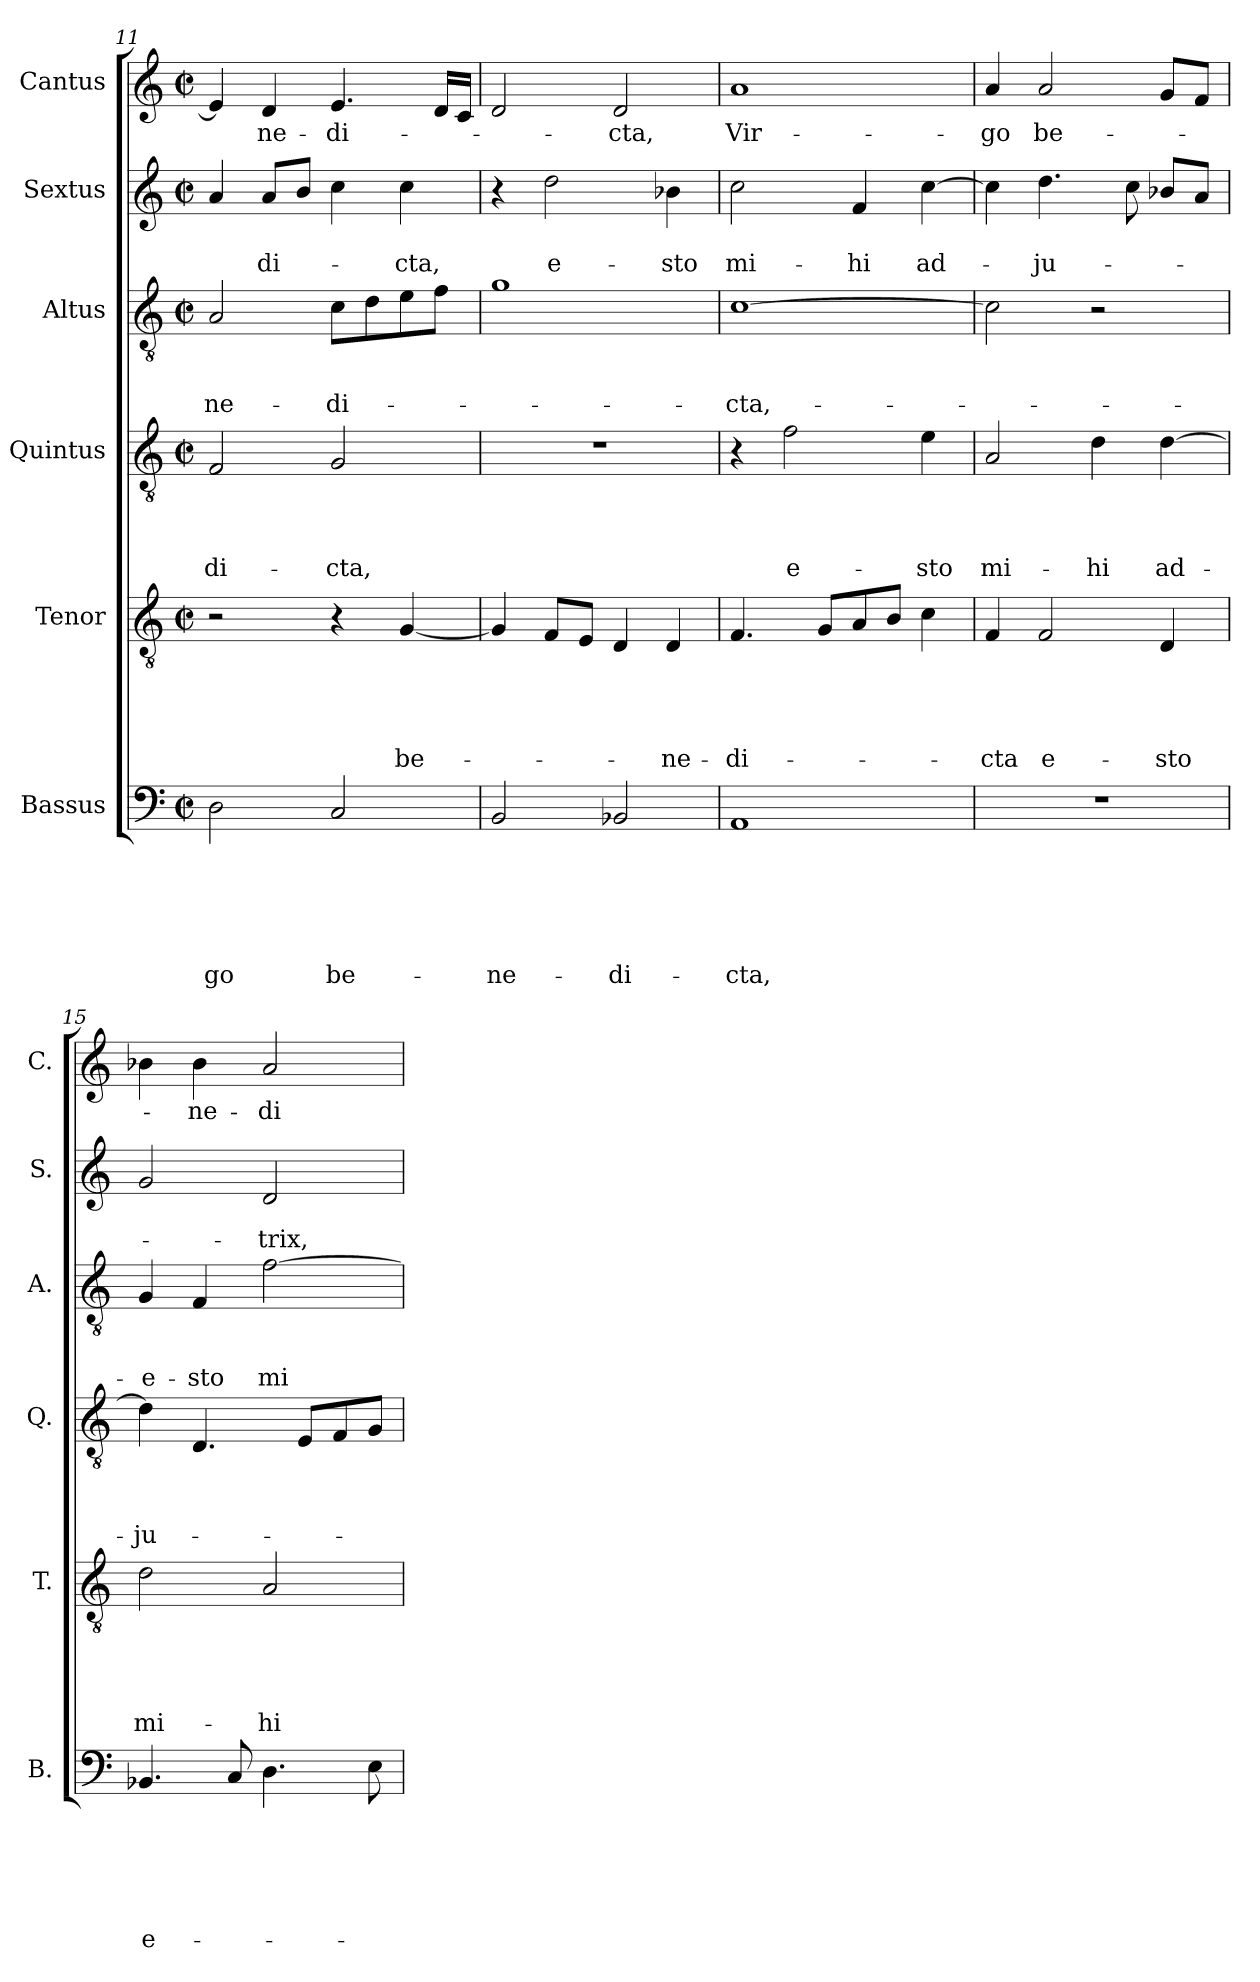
**kern	**text	**text	**text	**text	**text	**text	**kern	**text	**text	**text	**text	**text	**kern	**text	**text	**text	**text	**kern	**text	**text	**text	**kern	**text	**text	**kern	**text
*part6	*part6	*part6	*part6	*part6	*part6	*part6	*part5	*part5	*part5	*part5	*part5	*part5	*part4	*part4	*part4	*part4	*part4	*part3	*part3	*part3	*part3	*part2	*part2	*part2	*part1	*part1
*staff6	*staff6	*staff6	*staff6	*staff6	*staff6	*staff6	*staff5	*staff5	*staff5	*staff5	*staff5	*staff5	*staff4	*staff4	*staff4	*staff4	*staff4	*staff3	*staff3	*staff3	*staff3	*staff2	*staff2	*staff2	*staff1	*staff1
*I"Bassus	*	*	*	*	*	*	*I"Tenor	*	*	*	*	*	*I"Quintus	*	*	*	*	*I"Altus	*	*	*	*I"Sextus	*	*	*I"Cantus	*
*I'B.	*	*	*	*	*	*	*I'T.	*	*	*	*	*	*I'Q.	*	*	*	*	*I'A.	*	*	*	*I'S.	*	*	*I'C.	*
!!LO:PB:g=z
*clefF4	*	*	*	*	*	*	*clefGv2	*	*	*	*	*	*clefGv2	*	*	*	*	*clefGv2	*	*	*	*clefG2	*	*	*clefG2	*
*k[]	*	*	*	*	*	*	*k[]	*	*	*	*	*	*k[]	*	*	*	*	*k[]	*	*	*	*k[]	*	*	*k[]	*
*C:	*	*	*	*	*	*	*C:	*	*	*	*	*	*C:	*	*	*	*	*C:	*	*	*	*C:	*	*	*C:	*
*M2/2	*	*	*	*	*	*	*M2/2	*	*	*	*	*	*M2/2	*	*	*	*	*M2/2	*	*	*	*M2/2	*	*	*M2/2	*
*met(c|)	*	*	*	*	*	*	*met(c|)	*	*	*	*	*	*met(c|)	*	*	*	*	*met(c|)	*	*	*	*met(c|)	*	*	*met(c|)	*
=11	=11	=11	=11	=11	=11	=11	=11	=11	=11	=11	=11	=11	=11	=11	=11	=11	=11	=11	=11	=11	=11	=11	=11	=11	=11	=11
!	!	!	!	!	!	!LO:LY:b	!	!	!	!	!	!	!	!	!	!	!LO:LY:b	!	!	!	!LO:LY:b	!	!	!	!	!
2D\	.	.	.	.	.	-go	2r	.	.	.	.	.	2F/	.	.	.	-di-	2A/	.	.	-ne-	4a/	.	.	4e/]	.
!	!	!	!	!	!	!	!	!	!	!	!	!	!	!	!	!	!	!	!	!	!	!	!	!LO:LY:b	!	!LO:LY:b
.	.	.	.	.	.	.	.	.	.	.	.	.	.	.	.	.	.	.	.	.	.	8a/L	.	-di-	4d/	-ne-
.	.	.	.	.	.	.	.	.	.	.	.	.	.	.	.	.	.	.	.	.	.	8b/J	.	.	.	.
!	!	!	!	!	!	!LO:LY:b	!	!	!	!	!	!	!	!	!	!	!LO:LY:b	!	!	!	!LO:LY:b	!	!	!	!	!LO:LY:b
2C/	.	.	.	.	.	be-	4r	.	.	.	.	.	2G/	.	.	.	-cta,	8c\L	.	.	-di-	4cc\	.	.	4.e/	-di-
.	.	.	.	.	.	.	.	.	.	.	.	.	.	.	.	.	.	8d\	.	.	.	.	.	.	.	.
!	!	!	!	!	!	!	!	!	!	!	!	!LO:LY:b	!	!	!	!	!	!	!	!	!	!	!	!LO:LY:b	!	!
.	.	.	.	.	.	.	[<4G/	.	.	.	.	-be-	.	.	.	.	.	8e\	.	.	.	4cc\	.	-cta,	.	.
.	.	.	.	.	.	.	.	.	.	.	.	.	.	.	.	.	.	8f\J	.	.	.	.	.	.	16d/LL	.
.	.	.	.	.	.	.	.	.	.	.	.	.	.	.	.	.	.	.	.	.	.	.	.	.	16c/JJ	.
=12	=12	=12	=12	=12	=12	=12	=12	=12	=12	=12	=12	=12	=12	=12	=12	=12	=12	=12	=12	=12	=12	=12	=12	=12	=12	=12
!	!	!	!	!	!	!LO:LY:b	!	!	!	!	!	!	!	!	!	!	!	!	!	!	!	!	!	!	!	!
2BB/	.	.	.	.	.	-ne-	4G/]	.	.	.	.	.	1r	.	.	.	.	1g	.	.	.	4r	.	.	2d/	.
!	!	!	!	!	!	!	!	!	!	!	!	!	!	!	!	!	!	!	!	!	!	!	!	!LO:LY:b	!	!
.	.	.	.	.	.	.	8F/L	.	.	.	.	.	.	.	.	.	.	.	.	.	.	2dd\	.	e-	.	.
.	.	.	.	.	.	.	8E/J	.	.	.	.	.	.	.	.	.	.	.	.	.	.	.	.	.	.	.
!	!	!	!	!	!	!LO:LY:b	!	!	!	!	!	!	!	!	!	!	!	!	!	!	!	!	!	!	!	!LO:LY:b
2BB-X/	.	.	.	.	.	-di-	4D/	.	.	.	.	.	.	.	.	.	.	.	.	.	.	.	.	.	2d/	-cta,
!	!	!	!	!	!	!	!	!	!	!	!	!LO:LY:b	!	!	!	!	!	!	!	!	!	!	!	!LO:LY:b	!	!
.	.	.	.	.	.	.	4D/	.	.	.	.	-ne-	.	.	.	.	.	.	.	.	.	4b-X\	.	-sto	.	.
=13	=13	=13	=13	=13	=13	=13	=13	=13	=13	=13	=13	=13	=13	=13	=13	=13	=13	=13	=13	=13	=13	=13	=13	=13	=13	=13
!	!	!	!	!	!	!LO:LY:b	!	!	!	!	!	!LO:LY:b	!	!	!	!	!	!	!	!	!LO:LY:b	!	!	!LO:LY:b	!	!LO:LY:b
1AA	.	.	.	.	.	-cta,	4.F/	.	.	.	.	-di-	4r	.	.	.	.	[>1c	.	.	-cta,-	2cc\	.	mi-	1a	Vir-
!	!	!	!	!	!	!	!	!	!	!	!	!	!	!	!	!	!LO:LY:b	!	!	!	!	!	!	!	!	!
.	.	.	.	.	.	.	.	.	.	.	.	.	2f\	.	.	.	e-	.	.	.	.	.	.	.	.	.
.	.	.	.	.	.	.	8G/L	.	.	.	.	.	.	.	.	.	.	.	.	.	.	.	.	.	.	.
!	!	!	!	!	!	!	!	!	!	!	!	!	!	!	!	!	!	!	!	!	!	!	!	!LO:LY:b	!	!
.	.	.	.	.	.	.	8A/	.	.	.	.	.	.	.	.	.	.	.	.	.	.	4f/	.	-hi	.	.
.	.	.	.	.	.	.	8B/J	.	.	.	.	.	.	.	.	.	.	.	.	.	.	.	.	.	.	.
!	!	!	!	!	!	!	!	!	!	!	!	!	!	!	!	!	!LO:LY:b	!	!	!	!	!	!	!LO:LY:b	!	!
.	.	.	.	.	.	.	4c\	.	.	.	.	.	4e\	.	.	.	-sto	.	.	.	.	[>4cc\	.	ad-	.	.
=14	=14	=14	=14	=14	=14	=14	=14	=14	=14	=14	=14	=14	=14	=14	=14	=14	=14	=14	=14	=14	=14	=14	=14	=14	=14	=14
!	!	!	!	!	!	!	!	!	!	!	!	!LO:LY:b	!	!	!	!	!LO:LY:b	!	!	!	!	!	!	!	!	!LO:LY:b
1r	.	.	.	.	.	.	4F/	.	.	.	.	-cta	2A/	.	.	.	mi-	2c\]	.	.	.	4cc\]	.	.	4a/	-go
!	!	!	!	!	!	!	!	!	!	!	!	!LO:LY:b	!	!	!	!	!	!	!	!	!	!	!	!LO:LY:b	!	!LO:LY:b
.	.	.	.	.	.	.	2F/	.	.	.	.	e-	.	.	.	.	.	.	.	.	.	4.dd\	.	-ju-	2a/	be-
!	!	!	!	!	!	!	!	!	!	!	!	!	!	!	!	!	!LO:LY:b	!	!	!	!	!	!	!	!	!
.	.	.	.	.	.	.	.	.	.	.	.	.	4d\	.	.	.	-hi	2r	.	.	.	.	.	.	.	.
.	.	.	.	.	.	.	.	.	.	.	.	.	.	.	.	.	.	.	.	.	.	8cc\	.	.	.	.
!	!	!	!	!	!	!	!	!	!	!	!	!LO:LY:b	!	!	!	!	!LO:LY:b	!	!	!	!	!	!	!	!	!
.	.	.	.	.	.	.	4D/	.	.	.	.	-sto	[>4d\	.	.	.	ad-	.	.	.	.	8b-X/L	.	.	8g/L	.
.	.	.	.	.	.	.	.	.	.	.	.	.	.	.	.	.	.	.	.	.	.	8a/J	.	.	8f/J	.
=15	=15	=15	=15	=15	=15	=15	=15	=15	=15	=15	=15	=15	=15	=15	=15	=15	=15	=15	=15	=15	=15	=15	=15	=15	=15	=15
!	!	!	!	!	!	!LO:LY:b	!	!	!	!	!	!LO:LY:b	!	!	!	!	!LO:LY:b	!	!	!	!LO:LY:b	!	!	!	!	!
4.BB-X/	.	.	.	.	.	e-	2d\	.	.	.	.	mi-	4d\]	.	.	.	-ju-	4G/	.	.	-e-	2g/	.	.	4b-X\	.
!	!	!	!	!	!	!	!	!	!	!	!	!	!	!	!	!	!	!	!	!	!LO:LY:b	!	!	!	!	!LO:LY:b
.	.	.	.	.	.	.	.	.	.	.	.	.	4.D/	.	.	.	.	4F/	.	.	-sto	.	.	.	4b-\	-ne-
8C/	.	.	.	.	.	.	.	.	.	.	.	.	.	.	.	.	.	.	.	.	.	.	.	.	.	.
!	!	!	!	!	!	!	!	!	!	!	!	!LO:LY:b	!	!	!	!	!	!	!	!	!LO:LY:b	!	!	!LO:LY:b	!	!LO:LY:b
4.D\	.	.	.	.	.	.	2A/	.	.	.	.	-hi	.	.	.	.	.	[<2f\	.	.	mi-	2d/	.	-trix,	2a/	-di-
.	.	.	.	.	.	.	.	.	.	.	.	.	8E/L	.	.	.	.	.	.	.	.	.	.	.	.	.
.	.	.	.	.	.	.	.	.	.	.	.	.	8F/	.	.	.	.	.	.	.	.	.	.	.	.	.
8E\	.	.	.	.	.	.	.	.	.	.	.	.	8G/J	.	.	.	.	.	.	.	.	.	.	.	.	.
=	=	=	=	=	=	=	=	=	=	=	=	=	=	=	=	=	=	=	=	=	=	=	=	=	=	=
*-	*-	*-	*-	*-	*-	*-	*-	*-	*-	*-	*-	*-	*-	*-	*-	*-	*-	*-	*-	*-	*-	*-	*-	*-	*-	*-
